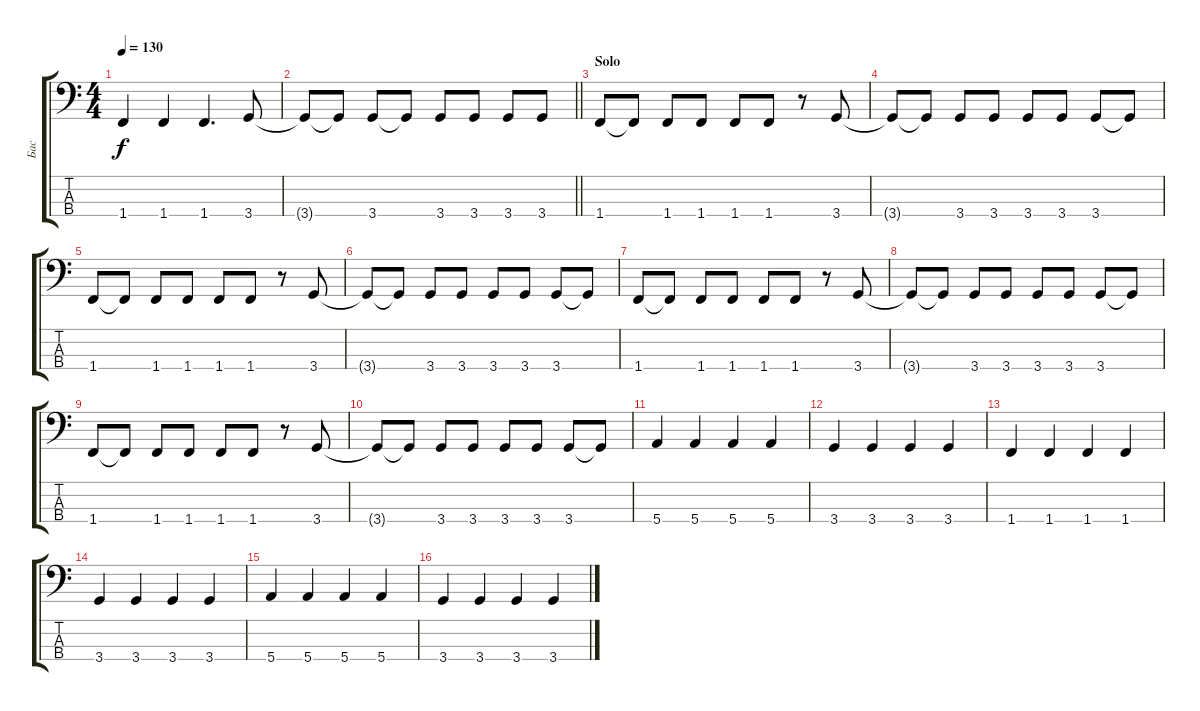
\track ("Бас" "Бас") {instrument electricbasspick}
\staff {score tabs}
\tuning (G2 D2 A1 E1) {hide}
\ts (4 4)
\tempo 130
\clef f4
\ks c
1.4.4{dy f} 1.4.4 1.4.4{d} 3.4.8 |
\barLineRight lightlight
3.4{t}.8 3.4{t}.8 3.4.8 3.4{t}.8 3.4.8 3.4.8 3.4.8 3.4.8 |
\section ("" "Solo")
1.4.8 1.4{t}.8 1.4.8 1.4.8 1.4.8 1.4.8 r.8 3.4.8 |
3.4{t}.8 3.4{t}.8 3.4.8 3.4.8 3.4.8 3.4.8 3.4.8 3.4{t}.8 |
1.4.8 1.4{t}.8 1.4.8 1.4.8 1.4.8 1.4.8 r.8 3.4.8 |
3.4{t}.8 3.4{t}.8 3.4.8 3.4.8 3.4.8 3.4.8 3.4.8 3.4{t}.8 |
1.4.8 1.4{t}.8 1.4.8 1.4.8 1.4.8 1.4.8 r.8 3.4.8 |
3.4{t}.8 3.4{t}.8 3.4.8 3.4.8 3.4.8 3.4.8 3.4.8 3.4{t}.8 |
1.4.8 1.4{t}.8 1.4.8 1.4.8 1.4.8 1.4.8 r.8 3.4.8 |
3.4{t}.8 3.4{t}.8 3.4.8 3.4.8 3.4.8 3.4.8 3.4.8 3.4{t}.8 |
5.4.4 5.4.4 5.4.4 5.4.4 |
3.4.4 3.4.4 3.4.4 3.4.4 |
1.4.4 1.4.4 1.4.4 1.4.4 |
3.4.4 3.4.4 3.4.4 3.4.4 |
5.4.4 5.4.4 5.4.4 5.4.4 |
3.4.4 3.4.4 3.4.4 3.4.4
